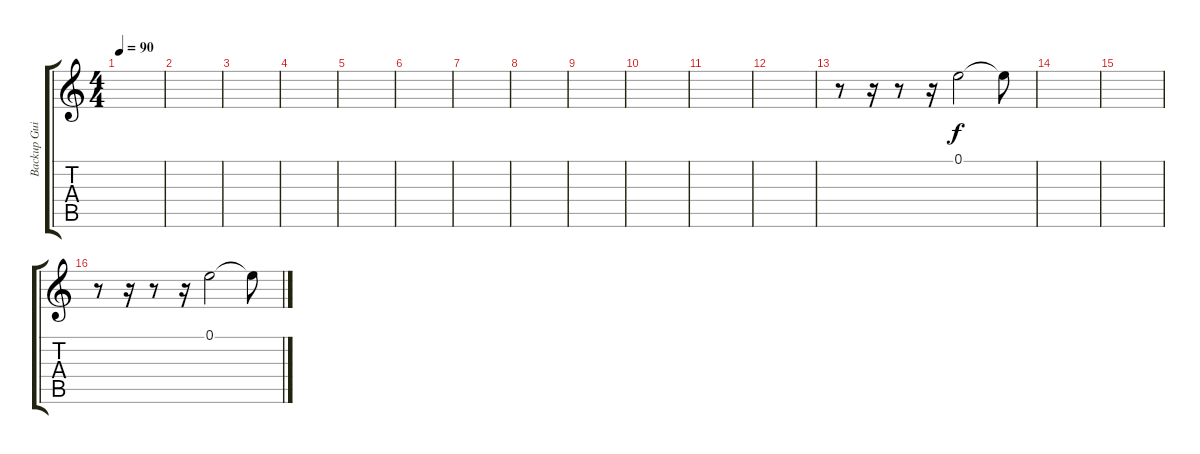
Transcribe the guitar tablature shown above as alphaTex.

\track ("Backup Guitar" "Backup Gui") {instrument overdrivenguitar}
\staff {score tabs}
\tuning (E4 B3 G3 D3 A2 E2) {hide}
\ts (4 4)
\tempo 90
\clef g2
\ks c
|
|
|
|
|
|
|
|
|
|
|
|
r.8 r.16 r.8 r.16 0.1.2 0.1{t}.8 |
|
|
r.8 r.16 r.8 r.16 0.1.2 0.1{t}.8
